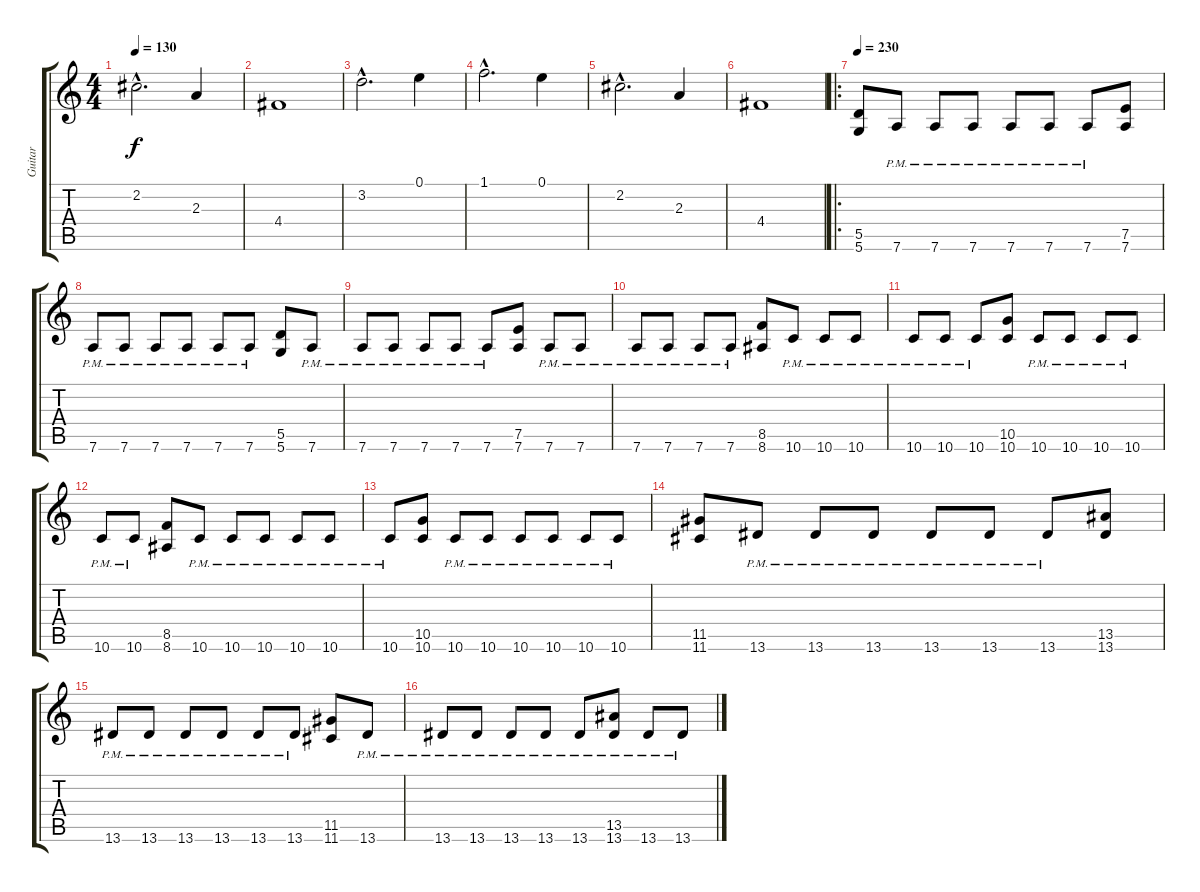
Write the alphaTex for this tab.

\track ("Guitar " "Guitar ") {instrument distortionguitar}
\staff {score tabs}
\tuning (E4 B3 G3 D3 A2 D2) {hide}
\ts (4 4)
\tempo 130
\clef g2
\ks c
2.2{hac}.2{d dy f} 2.3.4 |
4.4.1 |
3.2{hac}.2{d} 0.1.4 |
1.1{hac}.2{d} 0.1.4 |
2.2{hac}.2{d} 2.3.4 |
4.4.1 |
\ro
\tempo 230
(5.5 5.6).8{volume 16} 7.6{pm}.8 7.6{pm}.8 7.6{pm}.8 7.6{pm}.8 7.6{pm}.8 7.6{pm}.8 (7.5 7.6).8 |
7.6{pm}.8 7.6{pm}.8 7.6{pm}.8 7.6{pm}.8 7.6{pm}.8 7.6{pm}.8 (5.5 5.6).8 7.6{pm}.8 |
7.6{pm}.8 7.6{pm}.8 7.6{pm}.8 7.6{pm}.8 7.6{pm}.8 (7.5 7.6).8 7.6{pm}.8 7.6{pm}.8 |
7.6{pm}.8 7.6{pm}.8 7.6{pm}.8 7.6{pm}.8 (8.5 8.6).8 10.6{pm}.8 10.6{pm}.8 10.6{pm}.8 |
10.6{pm}.8 10.6{pm}.8 10.6{pm}.8 (10.5 10.6).8 10.6{pm}.8 10.6{pm}.8 10.6{pm}.8 10.6{pm}.8 |
10.6{pm}.8 10.6{pm}.8 (8.5 8.6).8 10.6{pm}.8 10.6{pm}.8 10.6{pm}.8 10.6{pm}.8 10.6{pm}.8 |
10.6{pm}.8 (10.5 10.6).8 10.6{pm}.8 10.6{pm}.8 10.6{pm}.8 10.6{pm}.8 10.6{pm}.8 10.6{pm}.8 |
(11.5 11.6).8 13.6{pm}.8 13.6{pm}.8 13.6{pm}.8 13.6{pm}.8 13.6{pm}.8 13.6{pm}.8 (13.5 13.6).8 |
13.6{pm}.8 13.6{pm}.8 13.6{pm}.8 13.6{pm}.8 13.6{pm}.8 13.6{pm}.8 (11.5 11.6).8 13.6{pm}.8 |
13.6{pm}.8 13.6{pm}.8 13.6{pm}.8 13.6{pm}.8 13.6{pm}.8 (13.5 13.6{pm}).8 13.6{pm}.8 13.6{pm}.8
